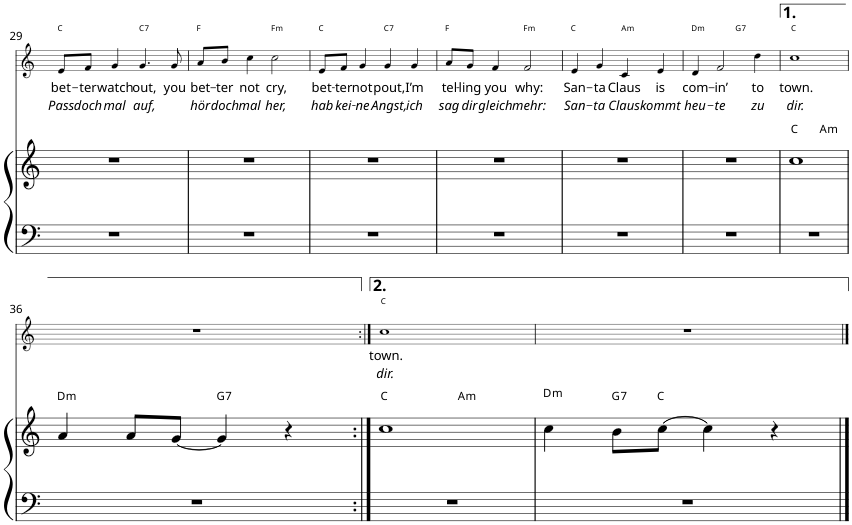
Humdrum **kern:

**kern	**kern	**harte	**kern	**text	**text	**harte
*part2	*part2	*part2	*part1	*part1	*part1	*part1
*staff3	*staff2	*	*staff1	*staff1	*staff1	*
*I"Piano	*	*	*I"Voice	*	*	*
*I'Pno	*	*	*	*	*	*
!!LO:PB:g=z
*clefF4	*clefG2	*	*clefG2	*	*	*
*k[]	*k[]	*	*k[]	*	*	*
*M4/4	*M4/4	*	*M4/4	*	*	*
=29	=29	=29	=29	=29	=29	=29
!	!	!	!	!LO:LY:b	!LO:LY:b	!
1r	1r	.	8e/L	bet-	Pass	C:maj
!	!	!	!	!LO:LY:b	!LO:LY:b	!
.	.	.	8f/J	-ter	doch	.
!	!	!	!	!LO:LY:b	!LO:LY:b	!
.	.	.	4g/	watch	mal	.
!	!	!	!	!LO:LY:b	!LO:LY:b	!LO:H:kt=7
.	.	.	4.g/	out,	auf,	C:7
!	!	!	!	!LO:LY:b	!	!
.	.	.	8g/	you	.	.
=30	=30	=30	=30	=30	=30	=30
!	!	!	!	!LO:LY:b	!LO:LY:b	!
1r	1r	.	8a/L	bet-	hör	F:maj
!	!	!	!	!LO:LY:b	!LO:LY:b	!
.	.	.	8bn/J	-ter	doch	.
!	!	!	!	!LO:LY:b	!LO:LY:b	!
.	.	.	4cc\	not	mal	.
!	!	!	!	!LO:LY:b	!LO:LY:b	!LO:H:kt=m
.	.	.	2cc\	cry,	her,	F:min
=31	=31	=31	=31	=31	=31	=31
!	!	!	!	!LO:LY:b	!LO:LY:b	!
1r	1r	.	8e/L	bet-	hab	C:maj
!	!	!	!	!LO:LY:b	!LO:LY:b	!
.	.	.	8f/J	-ter	kei-	.
!	!	!	!	!LO:LY:b	!LO:LY:b	!
.	.	.	4g/	not	-ne	.
!	!	!	!	!LO:LY:b	!LO:LY:b	!LO:H:kt=7
.	.	.	4g/	pout,	Angst,	C:7
!	!	!	!	!LO:LY:b	!LO:LY:b	!
.	.	.	4g/	I’m	ich	.
=32	=32	=32	=32	=32	=32	=32
!	!	!	!	!LO:LY:b	!LO:LY:b	!
1r	1r	.	8a/L	tel-	sag	F:maj
!	!	!	!	!LO:LY:b	!LO:LY:b	!
.	.	.	8g/J	-ling	dir	.
!	!	!	!	!LO:LY:b	!LO:LY:b	!
.	.	.	4f/	you	gleich	.
!	!	!	!	!LO:LY:b	!LO:LY:b	!LO:H:kt=m
.	.	.	2f/	why:	mehr:	F:min
=33	=33	=33	=33	=33	=33	=33
!	!	!	!	!LO:LY:b	!LO:LY:b	!
1r	1r	.	4e/	San-	San-	C:maj
!	!	!	!	!LO:LY:b	!LO:LY:b	!
.	.	.	4g/	-ta	-ta	.
!	!	!	!	!LO:LY:b	!LO:LY:b	!LO:H:kt=m
.	.	.	4c/	Claus	Claus	A:min
!	!	!	!	!LO:LY:b	!LO:LY:b	!
.	.	.	4e/	is	kommt	.
=34	=34	=34	=34	=34	=34	=34
!	!	!	!	!LO:LY:b	!LO:LY:b	!LO:H:kt=m
*	*	*	*^	*	*	*
1r	1r	.	4d/	2ryy	com-	heu-	D:min
!	!	!	!	!	!LO:LY:b	!LO:LY:b	!
.	.	.	2f/	.	-in’	-te	.
!	!	!	!	!	!	!	!LO:H:kt=7
.	.	.	.	2ryy	.	.	G:7
!	!	!	!	!	!LO:LY:b	!LO:LY:b	!
.	.	.	4dd\	.	to	zu	.
=35	=35	=35	=35	=35	=35	=35	=35
!	!	!	!	!	!LO:LY:b	!LO:LY:b	!
*	*^	*	*v	*v	*	*	*
1r	1cc	2ryy	C:maj	1cc	town.	dir.	C:maj
!	!	!	!LO:H:kt=m	!	!	!	!
.	.	2ryy	A:min	.	.	.	.
!!LO:LB:g=z
=36	=36	=36	=36	=36	=36	=36	=36
!	!	!	!LO:H:kt=m	!	!	!	!
*	*v	*v	*	*	*	*	*
1r	4a/	D:min	1r	.	.	.
.	8a/L	.	.	.	.	.
.	[8g/J	.	.	.	.	.
!	!	!LO:H:kt=7	!	!	!	!
.	4g/]	G:7	.	.	.	.
.	4r	.	.	.	.	.
=37:|!	=37:|!	=37:|!	=37:|!	=37:|!	=37:|!	=37:|!
!	!	!	!	!LO:LY:b	!LO:LY:b	!
*	*^	*	*	*	*	*
1r	1cc	2ryy	C:maj	1cc	town.	dir.	C:maj
!	!	!	!LO:H:kt=m	!	!	!	!
.	.	2ryy	A:min	.	.	.	.
=38	=38	=38	=38	=38	=38	=38	=38
!	!	!	!LO:H:kt=m	!	!	!	!
*	*v	*v	*	*	*	*	*
1r	4cc\	D:min	1r	.	.	.
!	!	!LO:H:kt=7	!	!	!	!
.	8b\L	G:7	.	.	.	.
.	[8cc\J	C:maj	.	.	.	.
.	4cc\]	.	.	.	.	.
.	4r	.	.	.	.	.
==	==	==	==	==	==	==
*-	*-	*-	*-	*-	*-	*-
